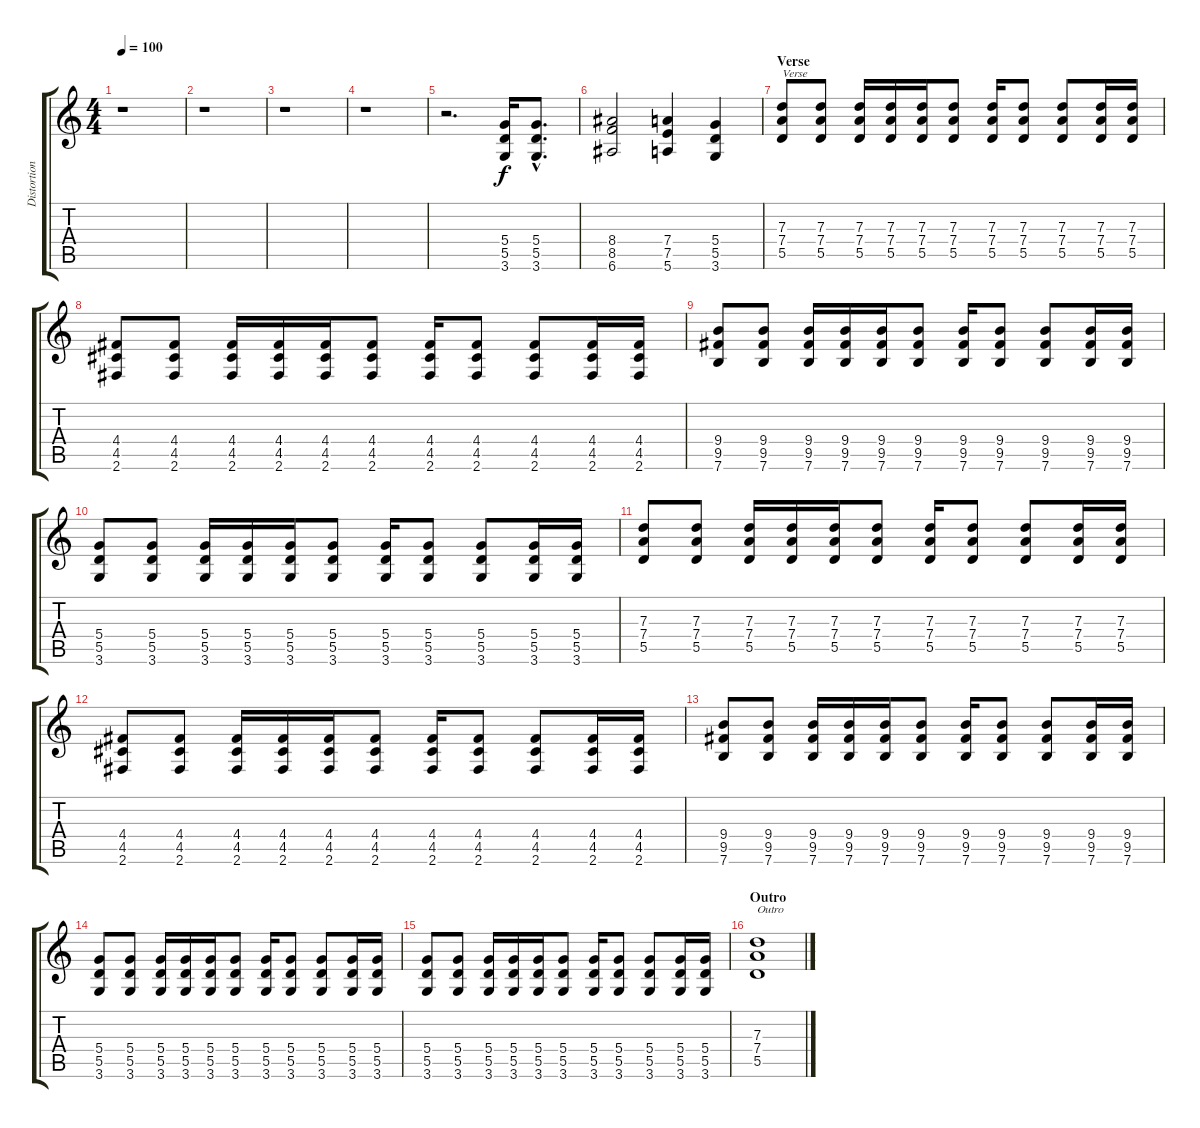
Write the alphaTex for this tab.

\track ("Distortion Guitar 2" "Distortion") {instrument distortionguitar}
\staff {score tabs}
\tuning (E4 B3 G3 D3 A2 E2) {hide}
\ts (4 4)
\tempo 100
\clef g2
\ks c
r.1{dy fff} |
r.1 |
r.1 |
r.1 |
r.2{d} (5.4 5.5 3.6).16{dy f} (5.4{hac} 5.5{hac} 3.6{hac}).8{d} |
(8.4 8.5 6.6).2 (7.4 7.5 5.6).4 (5.4 5.5 3.6).4 |
\section ("" "Verse")
(7.3 7.4 5.5).8{txt "Verse"} (7.3 7.4 5.5).8 (7.3 7.4 5.5).16 (7.3 7.4 5.5).16 (7.3 7.4 5.5).16 (7.3 7.4 5.5).8 (7.3 7.4 5.5).16 (7.3 7.4 5.5).8 (7.3 7.4 5.5).8 (7.3 7.4 5.5).16 (7.3 7.4 5.5).16 |
(4.4 4.5 2.6).8 (4.4 4.5 2.6).8 (4.4 4.5 2.6).16 (4.4 4.5 2.6).16 (4.4 4.5 2.6).16 (4.4 4.5 2.6).8 (4.4 4.5 2.6).16 (4.4 4.5 2.6).8 (4.4 4.5 2.6).8 (4.4 4.5 2.6).16 (4.4 4.5 2.6).16 |
(9.4 9.5 7.6).8 (9.4 9.5 7.6).8 (9.4 9.5 7.6).16 (9.4 9.5 7.6).16 (9.4 9.5 7.6).16 (9.4 9.5 7.6).8 (9.4 9.5 7.6).16 (9.4 9.5 7.6).8 (9.4 9.5 7.6).8 (9.4 9.5 7.6).16 (9.4 9.5 7.6).16 |
(5.4 5.5 3.6).8 (5.4 5.5 3.6).8 (5.4 5.5 3.6).16 (5.4 5.5 3.6).16 (5.4 5.5 3.6).16 (5.4 5.5 3.6).8 (5.4 5.5 3.6).16 (5.4 5.5 3.6).8 (5.4 5.5 3.6).8 (5.4 5.5 3.6).16 (5.4 5.5 3.6).16 |
(7.3 7.4 5.5).8 (7.3 7.4 5.5).8 (7.3 7.4 5.5).16 (7.3 7.4 5.5).16 (7.3 7.4 5.5).16 (7.3 7.4 5.5).8 (7.3 7.4 5.5).16 (7.3 7.4 5.5).8 (7.3 7.4 5.5).8 (7.3 7.4 5.5).16 (7.3 7.4 5.5).16 |
(4.4 4.5 2.6).8 (4.4 4.5 2.6).8 (4.4 4.5 2.6).16 (4.4 4.5 2.6).16 (4.4 4.5 2.6).16 (4.4 4.5 2.6).8 (4.4 4.5 2.6).16 (4.4 4.5 2.6).8 (4.4 4.5 2.6).8 (4.4 4.5 2.6).16 (4.4 4.5 2.6).16 |
(9.4 9.5 7.6).8 (9.4 9.5 7.6).8 (9.4 9.5 7.6).16 (9.4 9.5 7.6).16 (9.4 9.5 7.6).16 (9.4 9.5 7.6).8 (9.4 9.5 7.6).16 (9.4 9.5 7.6).8 (9.4 9.5 7.6).8 (9.4 9.5 7.6).16 (9.4 9.5 7.6).16 |
(5.4 5.5 3.6).8 (5.4 5.5 3.6).8 (5.4 5.5 3.6).16 (5.4 5.5 3.6).16 (5.4 5.5 3.6).16 (5.4 5.5 3.6).8 (5.4 5.5 3.6).16 (5.4 5.5 3.6).8 (5.4 5.5 3.6).8 (5.4 5.5 3.6).16 (5.4 5.5 3.6).16 |
(5.4 5.5 3.6).8 (5.4 5.5 3.6).8 (5.4 5.5 3.6).16 (5.4 5.5 3.6).16 (5.4 5.5 3.6).16 (5.4 5.5 3.6).8 (5.4 5.5 3.6).16 (5.4 5.5 3.6).8 (5.4 5.5 3.6).8 (5.4 5.5 3.6).16 (5.4 5.5 3.6).16 |
\section ("" "Outro")
(7.3 7.4 5.5).1{txt "Outro"}
